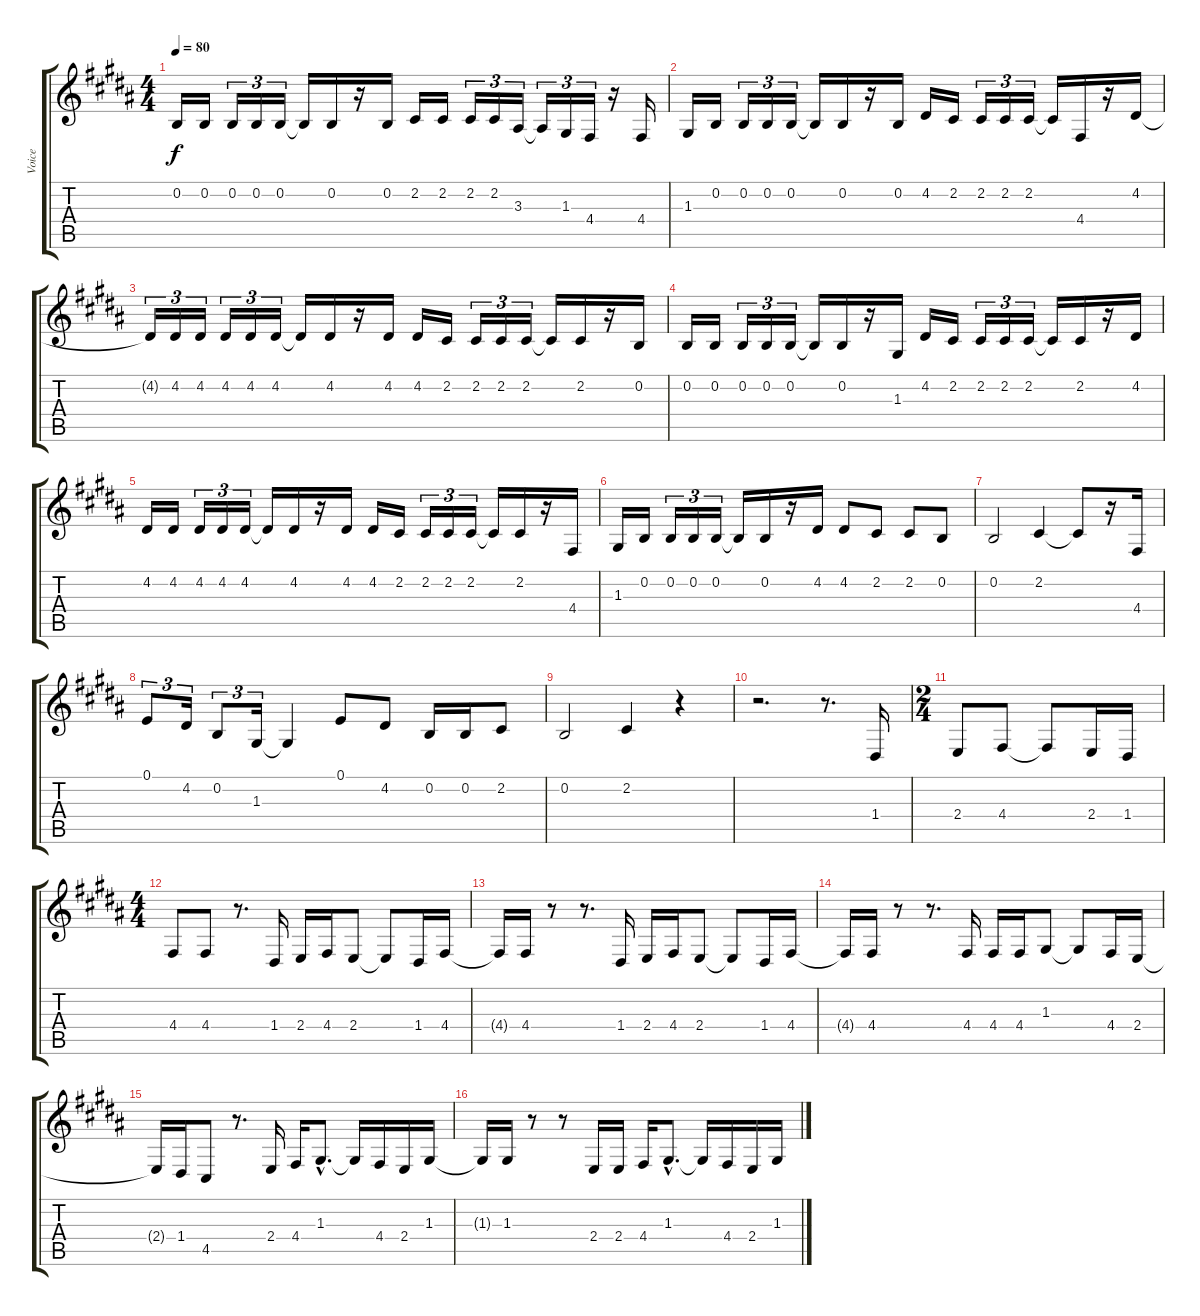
\track ("Voice" "Voice") {instrument flute}
\staff {score tabs}
\tuning (E4 B3 G3 D3 A2 E2) {hide}
\ts (4 4)
\tempo 80
\clef g2
\ks b
0.2{t}.16{dy f} 0.2.16 0.2.16{tu (3 2)} 0.2.16{tu (3 2)} 0.2.16{tu (3 2)} 0.2{t}.16 0.2.16 r.16 0.2.16 2.2.16 2.2.16 2.2.16{tu (3 2)} 2.2.16{tu (3 2)} 3.3.16{tu (3 2)} 3.3{t}.16{tu (3 2)} 1.3.16{tu (3 2)} 4.4.16{tu (3 2)} r.16 4.4.16 |
1.3.16 0.2.16 0.2.16{tu (3 2)} 0.2.16{tu (3 2)} 0.2.16{tu (3 2)} 0.2{t}.16 0.2.16 r.16 0.2.16 4.2.16 2.2.16 2.2.16{tu (3 2)} 2.2.16{tu (3 2)} 2.2.16{tu (3 2)} 2.2{t}.16 4.4.16 r.16 4.2.16 |
4.2{t}.16{tu (3 2)} 4.2.16{tu (3 2)} 4.2.16{tu (3 2)} 4.2.16{tu (3 2)} 4.2.16{tu (3 2)} 4.2.16{tu (3 2)} 4.2{t}.16 4.2.16 r.16 4.2.16 4.2.16 2.2.16 2.2.16{tu (3 2)} 2.2.16{tu (3 2)} 2.2.16{tu (3 2)} 2.2{t}.16 2.2.16 r.16 0.2.16 |
0.2.16 0.2.16 0.2.16{tu (3 2)} 0.2.16{tu (3 2)} 0.2.16{tu (3 2)} 0.2{t}.16 0.2.16 r.16 1.3.16 4.2.16 2.2.16 2.2.16{tu (3 2)} 2.2.16{tu (3 2)} 2.2.16{tu (3 2)} 2.2{t}.16 2.2.16 r.16 4.2.16 |
4.2.16 4.2.16 4.2.16{tu (3 2)} 4.2.16{tu (3 2)} 4.2.16{tu (3 2)} 4.2{t}.16 4.2.16 r.16 4.2.16 4.2.16 2.2.16 2.2.16{tu (3 2)} 2.2.16{tu (3 2)} 2.2.16{tu (3 2)} 2.2{t}.16 2.2.16 r.16 4.4.16 |
1.3.16 0.2.16 0.2.16{tu (3 2)} 0.2.16{tu (3 2)} 0.2.16{tu (3 2)} 0.2{t}.16 0.2.16 r.16 4.2.16 4.2.8 2.2.8 2.2.8 0.2.8 |
0.2.2 2.2.4 2.2{t}.8 r.16 4.4.16 |
0.1.8{tu (3 2)} 4.2.16{tu (3 2)} 0.2.8{tu (3 2)} 1.3.16{tu (3 2)} 1.3{t}.4 0.1.8 4.2.8 0.2.16 0.2.16 2.2.8 |
0.2.2 2.2.4 r.4 |
r.2{d} r.8{d} 1.4.16 |
\ts (2 4)
2.4.8 4.4.8 4.4{t}.8 2.4.16 1.4.16 |
\ts (4 4)
4.4.8 4.4.8 r.8{d} 1.4.16 2.4.16 4.4.16 2.4.8 2.4{t}.8 1.4.16 4.4.16 |
4.4{t}.16 4.4.16 r.8 r.8{d} 1.4.16 2.4.16 4.4.16 2.4.8 2.4{t}.8 1.4.16 4.4.16 |
4.4{t}.16 4.4.16 r.8 r.8{d} 4.4.16 4.4.16 4.4.16 1.3.8 1.3{t}.8 4.4.16 2.4.16 |
2.4{t}.16 1.4.16 4.5.8 r.8{d} 2.4.16 4.4.16 1.3{hac}.8{d} 1.3{t}.16 4.4.16 2.4.16 1.3.16 |
1.3{t}.16 1.3.16 r.8 r.8 2.4.16 2.4.16 4.4.16 1.3{hac}.8{d} 1.3{t}.16 4.4.16 2.4.16 1.3.16
